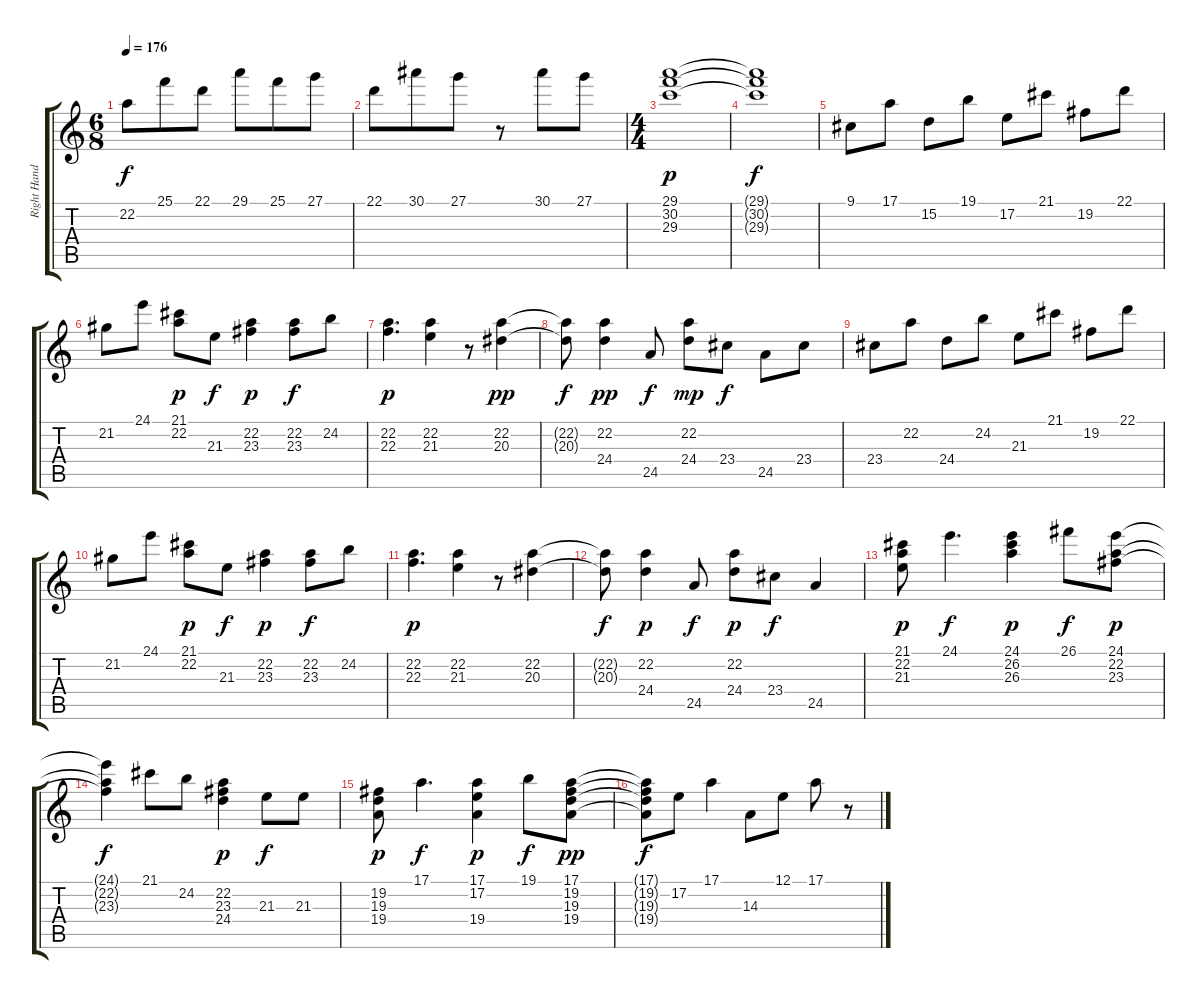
\track ("Right Hand" "Right Hand") {instrument percussiveorgan}
\staff {score tabs}
\tuning (E4 B3 G3 D3 A2 E2) {hide}
\ts (6 8)
\tempo 176
\clef g2
\ks c
22.2.8{dy f} 25.1.8 22.1.8 29.1.8 25.1.8 27.1.8 |
22.1.8 30.1.8 27.1.8 r.8 30.1.8 27.1.8 |
\ts (4 4)
(29.1 30.2 29.3).1{dy p} |
(29.1{t} 30.2{t} 29.3{t}).1{dy f} |
9.1.8 17.1.8 15.2.8 19.1.8 17.2.8 21.1.8 19.2.8 22.1.8 |
21.2.8 24.1.8 (21.1 22.2).8{dy p} 21.3.8{dy f} (22.2 23.3).4{dy p} (22.2 23.3).8{dy f} 24.2.8 |
(22.2 22.3).4{d dy p} (22.2 21.3).4 r.8 (22.2 20.3).4{dy pp} |
(22.2{t} 20.3{t}).8{dy f} (22.2 24.4).4{dy pp} 24.5.8{dy f} (22.2 24.4).8{dy mp} 23.4.8{dy f} 24.5.8 23.4.8 |
23.4.8 22.2.8 24.4.8 24.2.8 21.3.8 21.1.8 19.2.8 22.1.8 |
21.2.8 24.1.8 (21.1 22.2).8{dy p} 21.3.8{dy f} (22.2 23.3).4{dy p} (22.2 23.3).8{dy f} 24.2.8 |
(22.2 22.3).4{d dy p} (22.2 21.3).4 r.8 (22.2 20.3).4 |
(22.2{t} 20.3{t}).8{dy f} (22.2 24.4).4{dy p} 24.5.8{dy f} (22.2 24.4).8{dy p} 23.4.8{dy f} 24.5.4 |
(21.1 22.2 21.3).8{dy p} 24.1.4{d dy f} (24.1 26.2 26.3).4{dy p} 26.1.8{dy f} (24.1 22.2 23.3).8{dy p} |
(24.1{t} 22.2{t} 23.3{t}).4{dy f} 21.1.8 24.2.8 (22.2 23.3 24.4).4{dy p} 21.3.8{dy f} 21.3.8 |
(19.2 19.3 19.4).8{dy p} 17.1.4{d dy f} (17.1 17.2 19.4).4{dy p} 19.1.8{dy f} (17.1 19.2 19.3 19.4).8{dy pp} |
(17.1{t} 19.2{t} 19.3{t} 19.4{t}).8{dy f} 17.2.8 17.1.4 14.3.8 12.1.8 17.1.8 r.8
